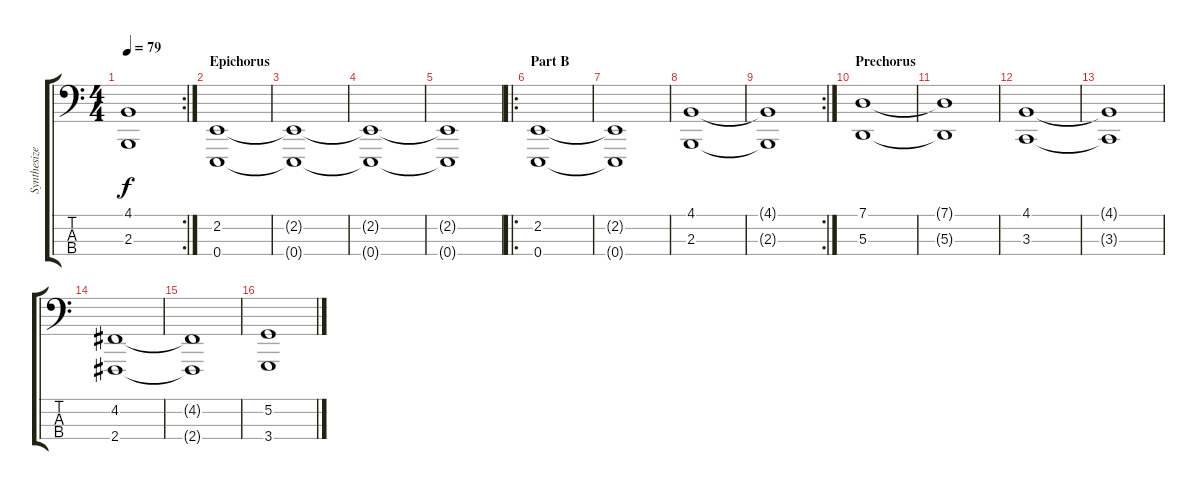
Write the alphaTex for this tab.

\track ("Synthesizer Left Hand" "Synthesize") {instrument synthstrings1}
\staff {score tabs}
\tuning (G2 D2 A1 E1) {hide}
\rc 2
\ts (4 4)
\tempo 79
\clef f4
\ks c
(4.1{t} 2.3{t}).1{dy f} |
\section ("" "Epichorus")
(2.2 0.4).1 |
(2.2{t} 0.4{t}).1 |
(2.2{t} 0.4{t}).1 |
(2.2{t} 0.4{t}).1 |
\ro
\section ("" "Part B")
(2.2 0.4).1 |
(2.2{t} 0.4{t}).1 |
(4.1 2.3).1 |
\rc 2
(4.1{t} 2.3{t}).1 |
\section ("" "Prechorus")
(7.1 5.3).1 |
(7.1{t} 5.3{t}).1 |
(4.1 3.3).1 |
(4.1{t} 3.3{t}).1 |
(4.2 2.4).1 |
(4.2{t} 2.4{t}).1 |
(5.2 3.4).1
